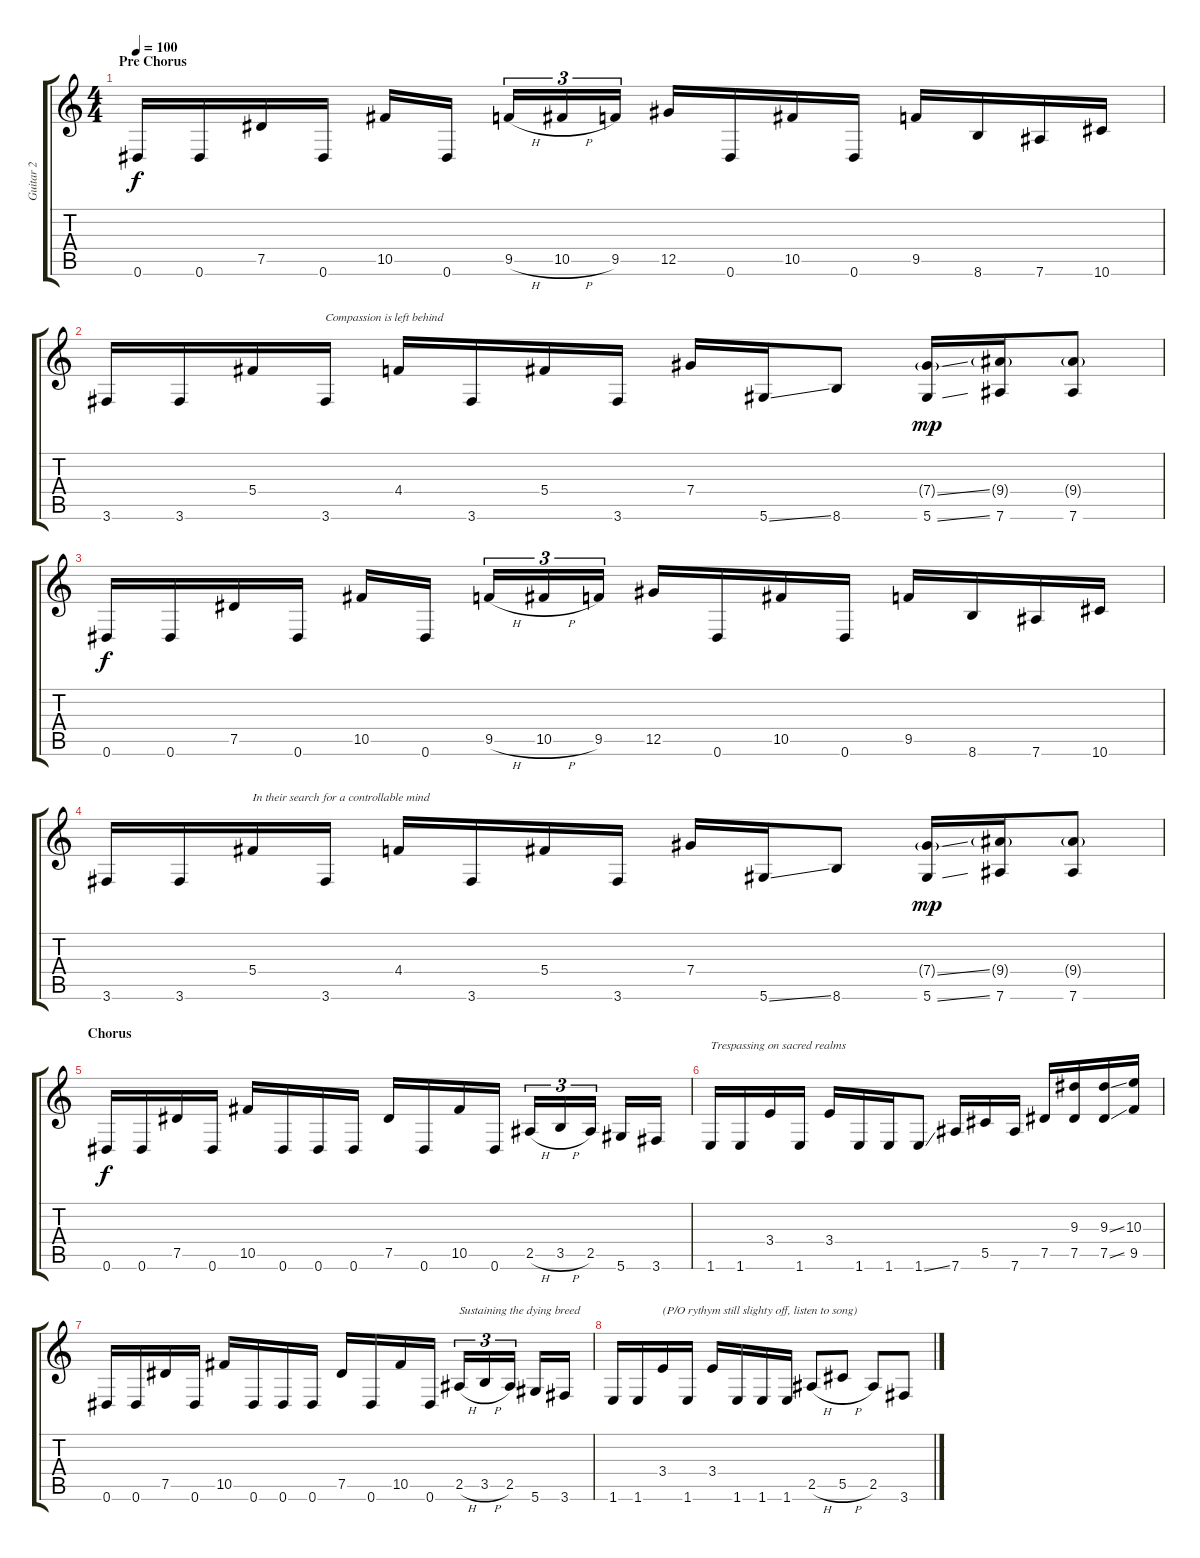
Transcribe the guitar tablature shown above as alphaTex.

\track ("Guitar 2" "Guitar 2") {instrument distortionguitar}
\staff {score tabs}
\tuning (Eb4 Bb3 Gb3 Db3 Ab2 Eb2) {hide}
\ts (4 4)
\section ("" "Pre Chorus")
\tempo 100
\clef g2
\ks c
0.6.16{dy f} 0.6.16 7.5.16 0.6.16 10.5.16 0.6.16 9.5{h}.16{tu (3 2)} 10.5{h}.16{tu (3 2)} 9.5.16{tu (3 2)} 12.5.16 0.6.16 10.5.16 0.6.16 9.5.16 8.6.16 7.6.16 10.6.16 |
3.6.16 3.6.16 5.4.16 3.6.16{txt "Compassion is left behind"} 4.4.16 3.6.16 5.4.16 3.6.16 7.4.16 5.6{ss}.16 8.6.8 (7.4{ss g} 5.6{ss}).16{dy mp} (9.4{g} 7.6).16 (9.4{g} 7.6).8 |
0.6.16{dy f} 0.6.16 7.5.16 0.6.16 10.5.16 0.6.16 9.5{h}.16{tu (3 2)} 10.5{h}.16{tu (3 2)} 9.5.16{tu (3 2)} 12.5.16 0.6.16 10.5.16 0.6.16 9.5.16 8.6.16 7.6.16 10.6.16 |
3.6.16 3.6.16 5.4.16{txt "In their search for a controllable mind"} 3.6.16 4.4.16 3.6.16 5.4.16 3.6.16 7.4.16 5.6{ss}.16 8.6.8 (7.4{ss g} 5.6{ss}).16{dy mp} (9.4{g} 7.6).16 (9.4{g} 7.6).8 |
\section ("" "Chorus")
0.6.16{dy f} 0.6.16 7.5.16 0.6.16 10.5.16 0.6.16 0.6.16 0.6.16 7.5.16 0.6.16 10.5.16 0.6.16 2.5{h}.16{tu (3 2)} 3.5{h}.16{tu (3 2)} 2.5.16{tu (3 2)} 5.6.16 3.6.16 |
1.6.16{txt "Trespassing on sacred realms"} 1.6.16 3.4.16 1.6.16 3.4.16 1.6.16 1.6.16 1.6{ss}.8 7.6.16 5.5.16 7.6.16 7.5.16 (9.3 7.5).16 (9.3{ss} 7.5{ss}).16 (10.3 9.5).16 |
0.6.16 0.6.16 7.5.16 0.6.16 10.5.16 0.6.16 0.6.16 0.6.16 7.5.16 0.6.16 10.5.16 0.6.16 2.5{h}.16{tu (3 2) txt "Sustaining the dying breed"} 3.5{h}.16{tu (3 2)} 2.5.16{tu (3 2)} 5.6.16 3.6.16 |
1.6.16 1.6.16 3.4.16{txt "(P/O rythym still slighty off, listen to song)"} 1.6.16 3.4.16 1.6.16 1.6.16 1.6.16 2.5{h}.8 5.5{h}.8 2.5.8 3.6.8
